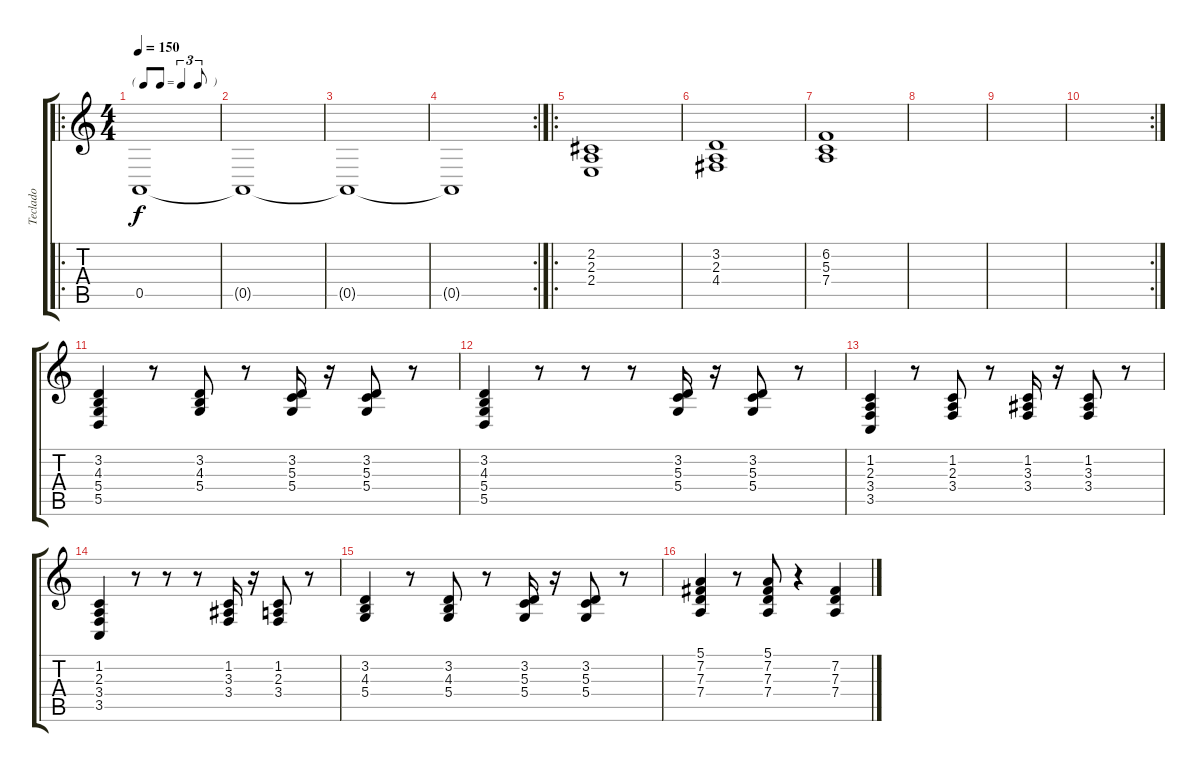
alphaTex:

\track ("Teclado" "Teclado") {instrument acousticgrandpiano}
\staff {score tabs}
\tuning (E4 B3 G3 D3 A2 E2) {hide}
\ro
\ts (4 4)
\tf triplet8th
\tempo 150
\clef g2
\ks c
0.5.1{dy f instrument stringensemble2} |
0.5{t}.1 |
0.5{t}.1 |
\rc 2
0.5{t}.1 |
\ro
(2.2 2.3 2.4).1{instrument acousticgrandpiano} |
(3.2 2.3 4.4).1 |
(6.2 5.3 7.4).1 |
|
|
\rc 2
|
(3.2 4.3 5.4 5.5).4 r.8 (3.2 4.3 5.4).8 r.8 (3.2 5.3 5.4).16 r.16 (3.2 5.3 5.4).8 r.8 |
(3.2 4.3 5.4 5.5).4 r.8 r.8 r.8 (3.2 5.3 5.4).16 r.16 (3.2 5.3 5.4).8 r.8 |
(1.2 2.3 3.4 3.5).4 r.8 (1.2 2.3 3.4).8 r.8 (1.2 3.3 3.4).16 r.16 (1.2 3.3 3.4).8 r.8 |
(1.2 2.3 3.4 3.5).4 r.8 r.8 r.8 (1.2 3.3 3.4).16 r.16 (1.2 2.3 3.4).8 r.8 |
(3.2 4.3 5.4).4 r.8 (3.2 4.3 5.4).8 r.8 (3.2 5.3 5.4).16 r.16 (3.2 5.3 5.4).8 r.8 |
(5.1 7.2 7.3 7.4).4 r.8 (5.1 7.2 7.3 7.4).8 r.4 (7.2 7.3 7.4).4
